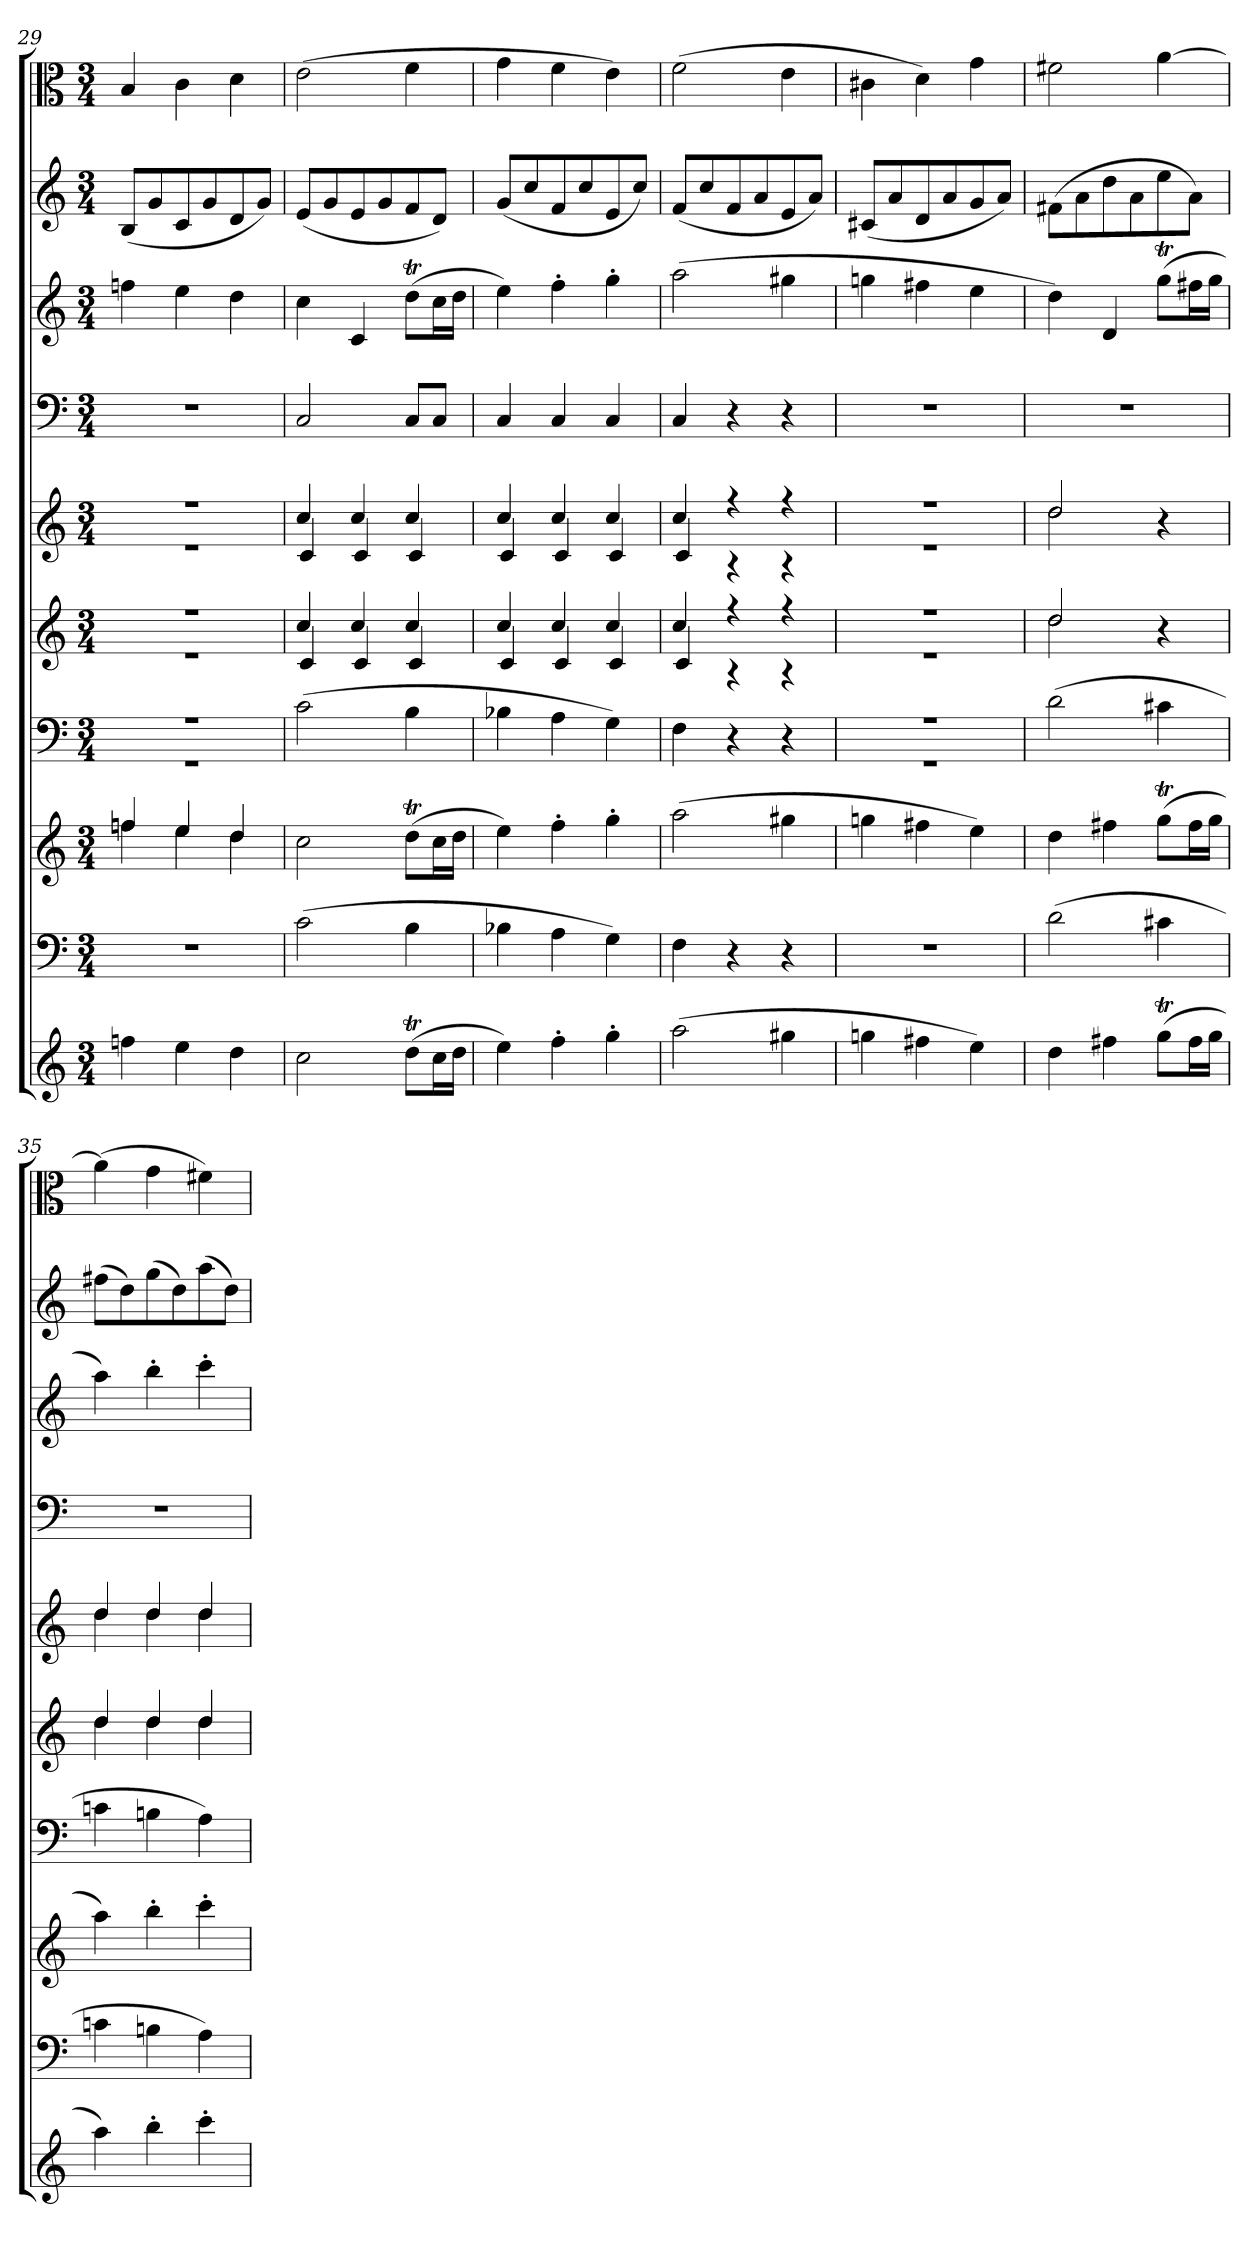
**kern	**kern	**kern	**kern	**kern	**kern	**kern	**kern	**kern	**kern
*part10	*part9	*part8	*part7	*part6	*part5	*part4	*part3	*part2	*part1
*staff10	*staff9	*staff8	*staff7	*staff6	*staff5	*staff4	*staff3	*staff2	*staff1
*clefG2	*clefF4	*clefG2	*clefF4	*clefG2	*clefG2	*clefF4	*clefG2	*clefG2	*clefC3
*k[]	*k[]	*k[]	*k[]	*k[]	*k[]	*k[]	*k[]	*k[]	*k[]
*C:	*C:	*C:	*C:	*C:	*C:	*C:	*C:	*C:	*C:
*M3/4	*M3/4	*M3/4	*M3/4	*M3/4	*M3/4	*M3/4	*M3/4	*M3/4	*M3/4
=29	=29	=29	=29	=29	=29	=29	=29	=29	=29
*	*	*^	*^	*^	*^	*	*	*	*
4ffn\	2.r	4ffn/	4ffn\	2.r	2.r	2.r	2.r	2.r	2.r	2.r	4ffn\	(8B/L	4B/
.	.	.	.	.	.	.	.	.	.	.	.	8g/	.
4ee\	.	4ee/	4ee\	.	.	.	.	.	.	.	4ee\	8c/	4c\
.	.	.	.	.	.	.	.	.	.	.	.	8g/	.
4dd\	.	4dd/	4dd\	.	.	.	.	.	.	.	4dd\	8d/	4d\
.	.	.	.	.	.	.	.	.	.	.	.	8g/J)	.
*	*	*v	*v	*	*	*	*	*	*	*	*	*	*
*	*	*	*v	*v	*	*	*	*	*	*	*	*
=30	=30	=30	=30	=30	=30	=30	=30	=30	=30	=30	=30
2cc\	(2c\	2cc\	(2c\	4cc/	4c/	4cc/	4c/	2C/	4cc\	(8e/L	(2e\
.	.	.	.	.	.	.	.	.	.	8g/	.
.	.	.	.	4cc/	4c/	4cc/	4c/	.	4c/	8e/	.
.	.	.	.	.	.	.	.	.	.	8g/	.
(8ddT\L	4B\	(8ddT\L	4B\	4cc/	4c/	4cc/	4c/	8C/L	(8ddT\L	8f/	4f\
16cc\L	.	16cc\L	.	.	.	.	.	8C/J	16cc\L	8d/J)	.
16dd\JJ	.	16dd\JJ	.	.	.	.	.	.	16dd\JJ	.	.
=31	=31	=31	=31	=31	=31	=31	=31	=31	=31	=31	=31
4ee\)	4B-X\	4ee\)	4B-X\	4cc/	4c/	4cc/	4c/	4C/	4ee\)	(8g/L	4g\
.	.	.	.	.	.	.	.	.	.	8cc/	.
4ff'\	4A\	4ff'\	4A\	4cc/	4c/	4cc/	4c/	4C/	4ff'\	8f/	4f\
.	.	.	.	.	.	.	.	.	.	8cc/	.
4gg'\	4G\)	4gg'\	4G\)	4cc/	4c/	4cc/	4c/	4C/	4gg'\	8e/	4e\)
.	.	.	.	.	.	.	.	.	.	8cc/J)	.
=32	=32	=32	=32	=32	=32	=32	=32	=32	=32	=32	=32
(2aa\	4F\	(2aa\	4F\	4cc/	4c/	4cc/	4c/	4C/	(2aa\	(8f/L	(2f\
.	.	.	.	.	.	.	.	.	.	8cc/	.
.	4r	.	4r	4r	4r	4r	4r	4r	.	8f/	.
.	.	.	.	.	.	.	.	.	.	8a/	.
4gg#X\	4r	4gg#X\	4r	4r	4r	4r	4r	4r	4gg#X\	8e/	4e\
.	.	.	.	.	.	.	.	.	.	8a/J)	.
=33	=33	=33	=33	=33	=33	=33	=33	=33	=33	=33	=33
*	*	*	*^	*	*	*	*	*	*	*	*
4ggn\	2.r	4ggn\	2.r	2.r	2.r	2.r	2.r	2.r	2.r	4ggn\	(8c#X/L	4c#X\
.	.	.	.	.	.	.	.	.	.	.	8a/	.
4ff#X\	.	4ff#X\	.	.	.	.	.	.	.	4ff#X\	8d/	4d\)
.	.	.	.	.	.	.	.	.	.	.	8a/	.
4ee\)	.	4ee\)	.	.	.	.	.	.	.	4ee\	8g/	4g\
.	.	.	.	.	.	.	.	.	.	.	8a/J)	.
*	*	*	*v	*v	*	*	*	*	*	*	*	*
=34	=34	=34	=34	=34	=34	=34	=34	=34	=34	=34	=34
4dd\	(2d\	4dd\	(2d\	2dd/	2dd\	2dd/	2dd\	2.r	4dd\)	(8f#X\L	2f#X\
.	.	.	.	.	.	.	.	.	.	8a\	.
4ff#X\	.	4ff#X\	.	.	.	.	.	.	4d/	8dd\	.
.	.	.	.	.	.	.	.	.	.	8a\	.
(8ggT\L	4c#X\	(8ggT\L	4c#X\	4r	4ryy	4r	4ryy	.	(8ggT\L	8ee\	[4a\
16ff#\L	.	16ff#\L	.	.	.	.	.	.	16ff#X\L	8a\J)	.
16gg\JJ	.	16gg\JJ	.	.	.	.	.	.	16gg\JJ	.	.
=35	=35	=35	=35	=35	=35	=35	=35	=35	=35	=35	=35
4aa\)	4cn\	4aa\)	4cn\	4dd/	4dd\	4dd/	4dd\	2.r	4aa\)	(8ff#X\L	(4a\]
.	.	.	.	.	.	.	.	.	.	8dd\)	.
4bb'\	4Bn\	4bb'\	4Bn\	4dd/	4dd\	4dd/	4dd\	.	4bb'\	(8gg\	4g\
.	.	.	.	.	.	.	.	.	.	8dd\)	.
4ccc'\	4A\)	4ccc'\	4A\)	4dd/	4dd\	4dd/	4dd\	.	4ccc'\	(8aa\	4f#X\)
.	.	.	.	.	.	.	.	.	.	8dd\J)	.
*	*	*	*	*v	*v	*	*	*	*	*	*
*	*	*	*	*	*v	*v	*	*	*	*
=	=	=	=	=	=	=	=	=	=
*-	*-	*-	*-	*-	*-	*-	*-	*-	*-
